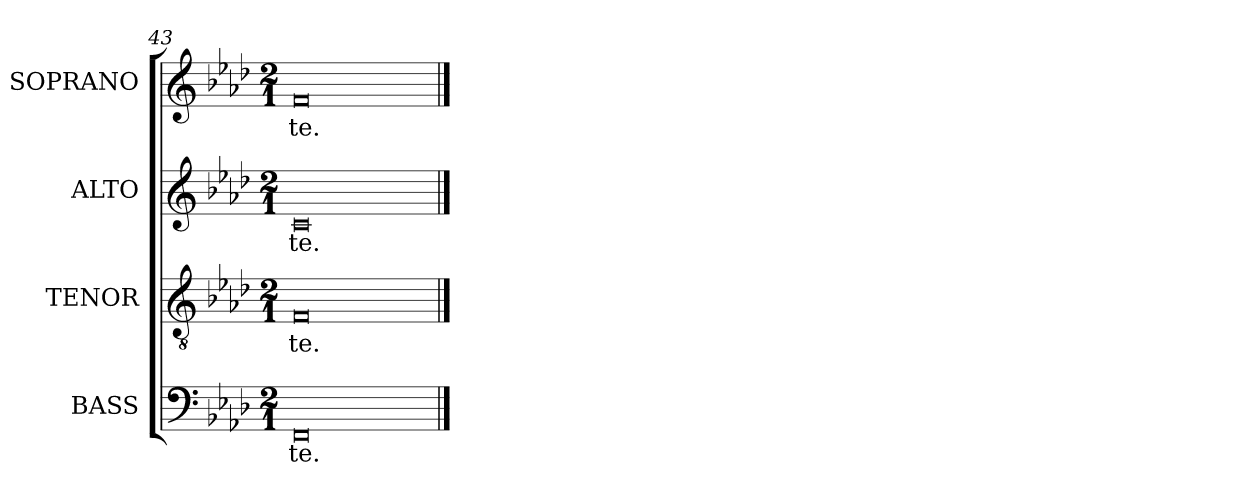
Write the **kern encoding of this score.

**kern	**text	**kern	**text	**kern	**text	**kern	**text
*part4	*part4	*part3	*part3	*part2	*part2	*part1	*part1
*staff4	*staff4	*staff3	*staff3	*staff2	*staff2	*staff1	*staff1
*I"BASS	*	*I"TENOR	*	*I"ALTO	*	*I"SOPRANO	*
*I'B.	*	*I'T.	*	*I'A.	*	*I'S.	*
*clefF4	*	*clefGv2	*	*clefG2	*	*clefG2	*
*	*	*ITrd7c12	*	*	*	*	*
*k[b-e-a-d-]	*	*k[b-e-a-d-]	*	*k[b-e-a-d-]	*	*k[b-e-a-d-]	*
*A-:	*	*A-:	*	*A-:	*	*A-:	*
*M2/1	*	*M2/1	*	*M2/1	*	*M2/1	*
=43	=43	=43	=43	=43	=43	=43	=43
!	!LO:LY:b:color=#000000	!	!	!	!	!	!
!	!	!	!LO:LY:b:color=#000000	!	!	!	!
!	!	!	!	!	!LO:LY:b:color=#000000	!	!
!	!	!	!	!	!	!	!LO:LY:b:color=#000000
0FFi	te.	0FFi	te.	0ci	te.	0fi	te.
==	==	==	==	==	==	==	==
*-	*-	*-	*-	*-	*-	*-	*-
